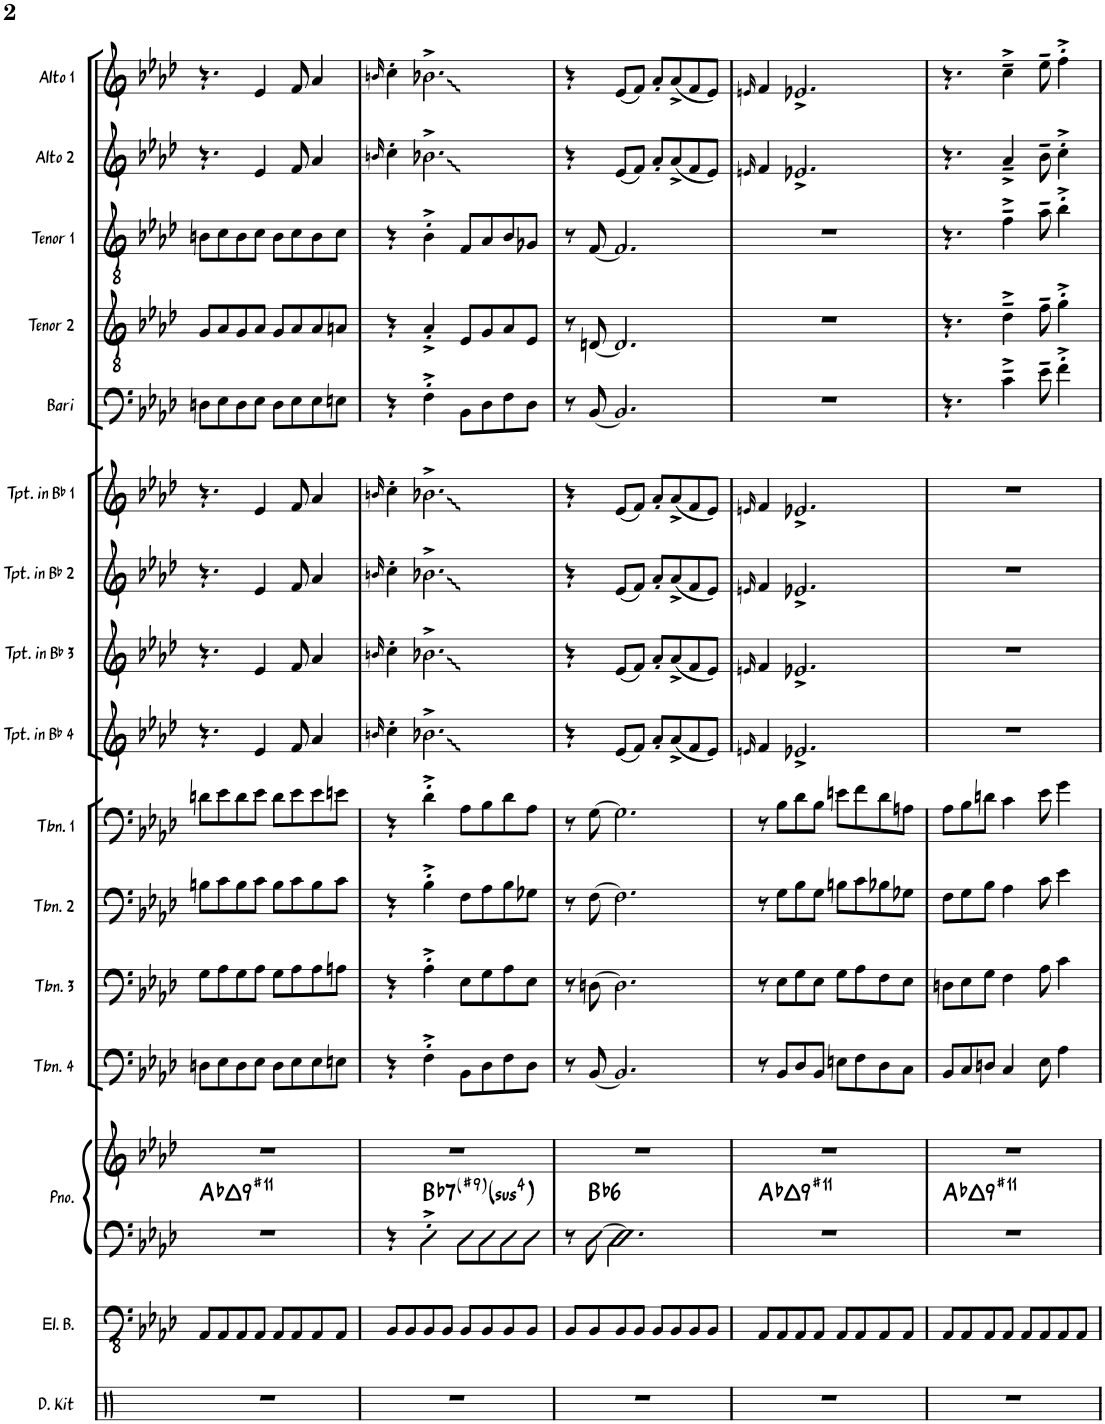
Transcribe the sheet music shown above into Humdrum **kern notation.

**kern	**kern	**kern	**kern	**harte	**kern	**kern	**kern	**kern	**kern	**kern	**kern	**kern	**kern	**kern	**kern	**kern	**kern
*part16	*part15	*part14	*part14	*part14	*part13	*part12	*part11	*part10	*part9	*part8	*part7	*part6	*part5	*part4	*part3	*part2	*part1
*staff17	*staff16	*staff15	*staff14	*	*staff13	*staff12	*staff11	*staff10	*staff9	*staff8	*staff7	*staff6	*staff5	*staff4	*staff3	*staff2	*staff1
*I"Drum Kit	*I"Electric Bass	*I"Piano	*	*	*I"Trombone 4	*I"Trombone 3	*I"Trombone 2	*I"Trombone 1	*I"Trumpet in Bb 4	*I"Trumpet in Bb 3	*I"Trumpet in Bb 2	*I"Trumpet in Bb 1	*I"Bari Sax	*I"Tenor Sax 2	*I"Tenor Sax 1	*I"Alto Sax 2	*I"Alto Sax 1
*I'D. Kit	*I'El. B.	*I'Pno.	*	*	*I'Tbn. 4	*I'Tbn. 3	*I'Tbn. 2	*I'Tbn. 1	*I'Tpt. in Bb 4	*I'Tpt. in Bb 3	*I'Tpt. in Bb 2	*I'Tpt. in Bb 1	*I'Bari	*I'Tenor 2	*I'Tenor 1	*I'Alto 2	*I'Alto 1
!!LO:PB:g=z
*clefX	*clefFv4	*clefF4	*clefG2	*	*clefF4	*clefF4	*clefF4	*clefF4	*clefG2	*clefG2	*clefG2	*clefG2	*clefF4	*clefGv2	*clefGv2	*clefG2	*clefG2
*	*	*	*	*	*	*	*	*	*Trd1c2	*Trd1c2	*Trd1c2	*Trd1c2	*Trd12c21	*Trd8c14	*Trd8c14	*Trd5c9	*Trd5c9
*k[]	*k[b-e-a-d-]	*k[b-e-a-d-]	*k[b-e-a-d-]	*	*k[b-e-a-d-]	*k[b-e-a-d-]	*k[b-e-a-d-]	*k[b-e-a-d-]	*k[b-e-a-d-]	*k[b-e-a-d-]	*k[b-e-a-d-]	*k[b-e-a-d-]	*k[b-e-a-d-]	*k[b-e-a-d-]	*k[b-e-a-d-]	*k[b-e-a-d-]	*k[b-e-a-d-]
*M4/4	*M4/4	*M4/4	*M4/4	*	*M4/4	*M4/4	*M4/4	*M4/4	*M4/4	*M4/4	*M4/4	*M4/4	*M4/4	*M4/4	*M4/4	*M4/4	*M4/4
=6	=6	=6	=6	=6	=6	=6	=6	=6	=6	=6	=6	=6	=6	=6	=6	=6	=6
!	!	!	!	!LO:H:kt=9	!	!	!	!	!	!	!	!	!	!	!	!	!
1r	8AAA-/L	1r	1r	Ab:maj9(#11)	8Dn\L	8G\L	8Bn\L	8dn\L	4.r	4.r	4.r	4.r	8Dn\L	8G/L	8Bn\L	4.r	4.r
.	8AAA-/	.	.	.	8E-\	8A-\	8c\	8e-\	.	.	.	.	8E-\	8A-/	8c\	.	.
.	8AAA-/	.	.	.	8D\	8G\	8B\	8d\	.	.	.	.	8D\	8G/	8B\	.	.
.	8AAA-/J	.	.	.	8E-\J	8A-\J	8c\J	8e-\J	4e-/	4e-/	4e-/	4e-/	8E-\J	8A-/J	8c\J	4e-/	4e-/
.	8AAA-/L	.	.	.	8D\L	8G\L	8B\L	8d\L	.	.	.	.	8D\L	8G/L	8B\L	.	.
.	8AAA-/	.	.	.	8E-\	8A-\	8c\	8e-\	8f/	8f/	8f/	8f/	8E-\	8A-/	8c\	8f/	8f/
.	8AAA-/	.	.	.	8E-\	8A-\	8B\	8e-\	4a-/	4a-/	4a-/	4a-/	8E-\	8A-/	8B\	4a-/	4a-/
.	8AAA-/J	.	.	.	8En\J	8An\J	8c\J	8en\J	.	.	.	.	8En\J	8An/J	8c\J	.	.
=7	=7	=7	=7	=7	=7	=7	=7	=7	=7	=7	=7	=7	=7	=7	=7	=7	=7
.	.	.	.	.	.	.	.	.	16qbn/	16qbn/	16qbn/	16qbn/	.	.	.	16qbn/	16qbn/
*	*	*	*^	*	*	*	*	*	*	*	*	*	*	*	*	*	*
1r	8BBB-/L	4r	1r	4ryy	.	4r	4r	4r	4r	4cc'\	4cc'\	4cc'\	4cc'\	4r	4r	4r	4cc'\	4cc'\
.	8BBB-/	.	.	.	.	.	.	.	.	.	.	.	.	.	.	.	.	.
!	!	!	!	!	!LO:H:kt=74	!	!	!	!	!	!	!	!	!	!	!	!	!
.	8BBB-/	4d-'^\	.	2.ryy	Bb:sus4(7,#9)	4F'^\	4A-'^\	4B-'^\	4d-'^\	2.b-X^\	2.b-X^\	2.b-X^\	2.b-X^\	4F'^\	4A-'^/	4B-'^\	2.b-X^\	2.b-X^\
.	8BBB-/J	.	.	.	.	.	.	.	.	.	.	.	.	.	.	.	.	.
.	8BBB-/L	8A-\L	.	.	.	8BB-\L	8E-\L	8F\L	8A-\L	.	.	.	.	8BB-\L	8E-/L	8F/L	.	.
.	8BBB-/	8B-\	.	.	.	8D-\	8G\	8A-\	8B-\	.	.	.	.	8D-\	8G/	8A-/	.	.
.	8BBB-/	8d-\	.	.	.	8F\	8A-\	8B-\	8d-\	.	.	.	.	8F\	8A-/	8B-/	.	.
.	8BBB-/J	8A-\J	.	.	.	8D-\J	8E-\J	8G-X\J	8A-\J	.	.	.	.	8D-\J	8E-/J	8G-X/J	.	.
=8	=8	=8	=8	=8	=8	=8	=8	=8	=8	=8	=8	=8	=8	=8	=8	=8	=8	=8
1r	8BBB-/L	8r	1r	8ryy	.	8r	8r	8r	8r	4r	4r	4r	4r	8r	8r	8r	4r	4r
!	!	!	!	!	!LO:H:kt=6	!	!	!	!	!	!	!	!	!	!	!	!	!
.	8BBB-/	[8BB-\	.	2..ryy	Bb:maj6	[8BB-/	[8Dn\	[8F\	[8G\	.	.	.	.	[8BB-/	[8Dn/	[8F/	.	.
.	8BBB-/	2.BB-\]	.	.	.	2.BB-/]	2.D\]	2.F\]	2.G\]	(8e-/L	(8e-/L	(8e-/L	(8e-/L	2.BB-/]	2.D/]	2.F/]	(8e-/L	(8e-/L
.	8BBB-/J	.	.	.	.	.	.	.	.	8f/J)	8f/J)	8f/J)	8f/J)	.	.	.	8f/J)	8f/J)
.	8BBB-/L	.	.	.	.	.	.	.	.	8a-'/L	8a-'/L	8a-'/L	8a-'/L	.	.	.	8a-'/L	8a-'/L
.	8BBB-/	.	.	.	.	.	.	.	.	(8a-^/	(8a-^/	(8a-^/	(8a-^/	.	.	.	(8a-^/	(8a-^/
.	8BBB-/	.	.	.	.	.	.	.	.	8f/	8f/	8f/	8f/	.	.	.	8f/	8f/
.	8BBB-/J	.	.	.	.	.	.	.	.	8e-/J)	8e-/J)	8e-/J)	8e-/J)	.	.	.	8e-/J)	8e-/J)
*	*	*	*v	*v	*	*	*	*	*	*	*	*	*	*	*	*	*	*
=9	=9	=9	=9	=9	=9	=9	=9	=9	=9	=9	=9	=9	=9	=9	=9	=9	=9
.	.	.	.	.	.	.	.	.	16qen/	16qen/	16qen/	16qen/	.	.	.	16qen/	16qen/
!	!	!	!	!LO:H:kt=9	!	!	!	!	!	!	!	!	!	!	!	!	!
1r	8AAA-/L	1r	1r	Ab:maj9(#11)	8r	8r	8r	8r	4f/	4f/	4f/	4f/	1r	1r	1r	4f/	4f/
.	8AAA-/	.	.	.	8BB-/L	8E-\L	8G\L	8B-\L	.	.	.	.	.	.	.	.	.
.	8AAA-/	.	.	.	8D-/	8G\	8B-\	8d-\	2.e-X^/	2.e-X^/	2.e-X^/	2.e-X^/	.	.	.	2.e-X^/	2.e-X^/
.	8AAA-/J	.	.	.	8BB-/J	8E-\J	8G\J	8B-\J	.	.	.	.	.	.	.	.	.
.	8AAA-/L	.	.	.	8En\L	8G\L	8Bn\L	8en\L	.	.	.	.	.	.	.	.	.
.	8AAA-/	.	.	.	8F\	8A-\	8c\	8f\	.	.	.	.	.	.	.	.	.
.	8AAA-/	.	.	.	8D-\	8F\	8B-X\	8d-\	.	.	.	.	.	.	.	.	.
.	8AAA-/J	.	.	.	8C\J	8E-\J	8G-X\J	8An\J	.	.	.	.	.	.	.	.	.
=10	=10	=10	=10	=10	=10	=10	=10	=10	=10	=10	=10	=10	=10	=10	=10	=10	=10
!	!	!	!	!LO:H:kt=9	!	!	!	!	!	!	!	!	!	!	!	!	!
1r	8AAA-/L	1r	1r	Ab:maj9(#11)	8BB-/L	8Dn\L	8F\L	8A-\L	1r	1r	1r	1r	4.r	4.r	4.r	4.r	4.r
.	8AAA-/	.	.	.	8C/	8E-\	8G\	8B-\	.	.	.	.	.	.	.	.	.
.	8AAA-/	.	.	.	8Dn/J	8G\J	8B-\J	8dn\J	.	.	.	.	.	.	.	.	.
.	8AAA-/J	.	.	.	4C/	4F\	4A-\	4c\	.	.	.	.	4c~^\	4d-~^\	4f~^\	4a-~^/	4cc~^\
.	8AAA-/L	.	.	.	.	.	.	.	.	.	.	.	.	.	.	.	.
.	8AAA-/	.	.	.	8E-\	8A-\	8c\	8e-\	.	.	.	.	8e-~\	8f~\	8a-~\	8b-~\	8ee-~\
.	8AAA-/	.	.	.	4A-\	4c\	4e-\	4g\	.	.	.	.	4f'>^>\	4g'>^>\	4b-'^\	4cc'^\	4ff'>^>\
.	8AAA-/J	.	.	.	.	.	.	.	.	.	.	.	.	.	.	.	.
=	=	=	=	=	=	=	=	=	=	=	=	=	=	=	=	=	=
*-	*-	*-	*-	*-	*-	*-	*-	*-	*-	*-	*-	*-	*-	*-	*-	*-	*-
